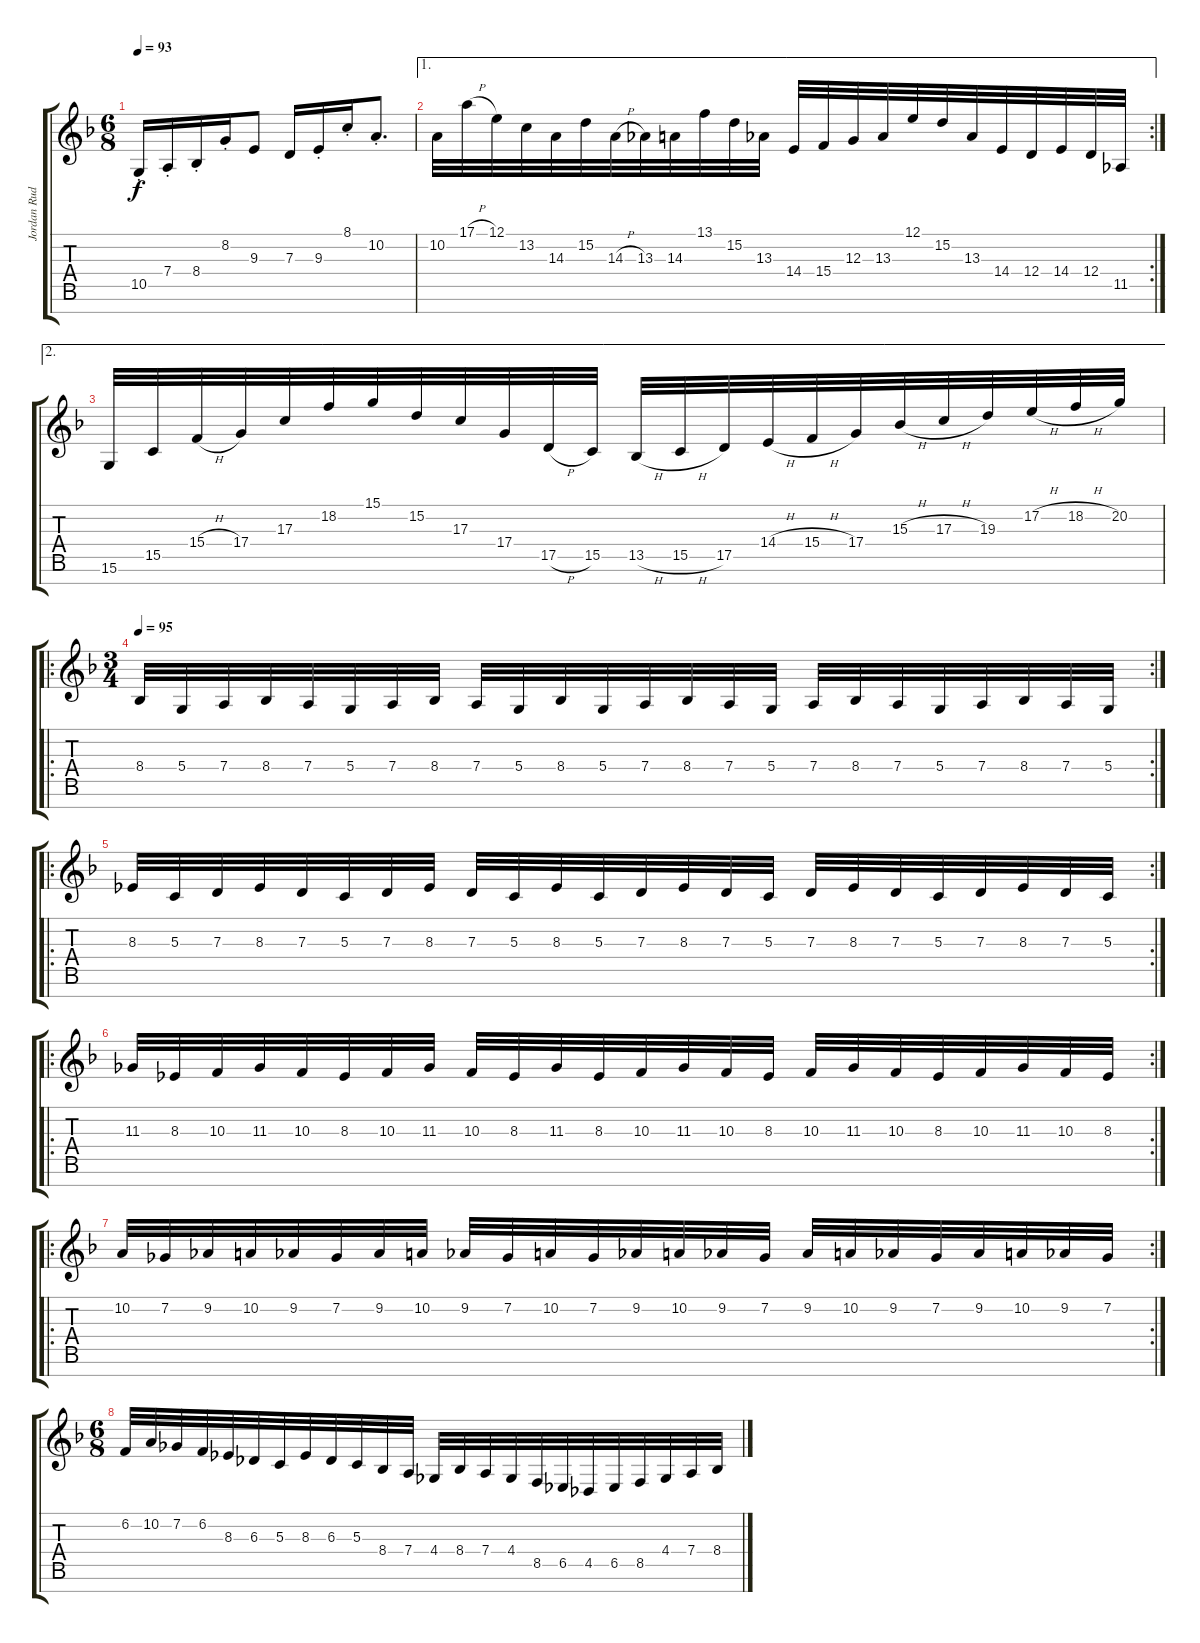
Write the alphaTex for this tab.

\track ("Jordan Rudess - Keyboard" "Jordan Rud") {instrument lead2sawtooth}
\staff {score tabs}
\tuning (E4 B3 G3 D3 A2 E2 B1) {hide}
\ts (6 8)
\tempo 93
\clef g2
\ks dminor
10.5{st}.16{dy f} 7.4{st}.16 8.4{st}.16 8.2{st}.16 9.3.8 7.3.16 9.3{st}.16 8.1{st}.16 10.2{st}.8{d} |
\ae 1
\rc 2
10.2.32 17.1{h}.32 12.1.32 13.2.32 14.3.32 15.2.32 14.3{h}.32 13.3.32 14.3.32 13.1.32 15.2.32 13.3.32 14.4.32 15.4.32 12.3.32 13.3.32 12.1.32 15.2.32 13.3.32 14.4.32 12.4.32 14.4.32 12.4.32 11.5.32 |
\ae 2
15.6.32 15.5.32 15.4{h}.32 17.4.32 17.3.32 18.2.32 15.1.32 15.2.32 17.3.32 17.4.32 17.5{h}.32 15.5.32 13.5{h}.32 15.5{h}.32 17.5.32 14.4{h}.32 15.4{h}.32 17.4.32 15.3{h}.32 17.3{h}.32 19.3.32 17.2{h}.32 18.2{h}.32 20.2.32 |
\ro
\rc 2
\ts (3 4)
\tempo 95
8.4.32 5.4.32 7.4.32 8.4.32 7.4.32 5.4.32 7.4.32 8.4.32 7.4.32 5.4.32 8.4.32 5.4.32 7.4.32 8.4.32 7.4.32 5.4.32 7.4.32 8.4.32 7.4.32 5.4.32 7.4.32 8.4.32 7.4.32 5.4.32 |
\ro
\rc 2
8.3.32 5.3.32 7.3.32 8.3.32 7.3.32 5.3.32 7.3.32 8.3.32 7.3.32 5.3.32 8.3.32 5.3.32 7.3.32 8.3.32 7.3.32 5.3.32 7.3.32 8.3.32 7.3.32 5.3.32 7.3.32 8.3.32 7.3.32 5.3.32 |
\ro
\rc 2
11.3.32 8.3.32 10.3.32 11.3.32 10.3.32 8.3.32 10.3.32 11.3.32 10.3.32 8.3.32 11.3.32 8.3.32 10.3.32 11.3.32 10.3.32 8.3.32 10.3.32 11.3.32 10.3.32 8.3.32 10.3.32 11.3.32 10.3.32 8.3.32 |
\ro
\rc 2
10.2.32 7.2.32 9.2.32 10.2.32 9.2.32 7.2.32 9.2.32 10.2.32 9.2.32 7.2.32 10.2.32 7.2.32 9.2.32 10.2.32 9.2.32 7.2.32 9.2.32 10.2.32 9.2.32 7.2.32 9.2.32 10.2.32 9.2.32 7.2.32 |
\ts (6 8)
6.2.32 10.2.32 7.2.32 6.2.32 8.3.32 6.3.32 5.3.32 8.3.32 6.3.32 5.3.32 8.4.32 7.4.32 4.4.32 8.4.32 7.4.32 4.4.32 8.5.32 6.5.32 4.5.32 6.5.32 8.5.32 4.4.32 7.4.32 8.4.32
